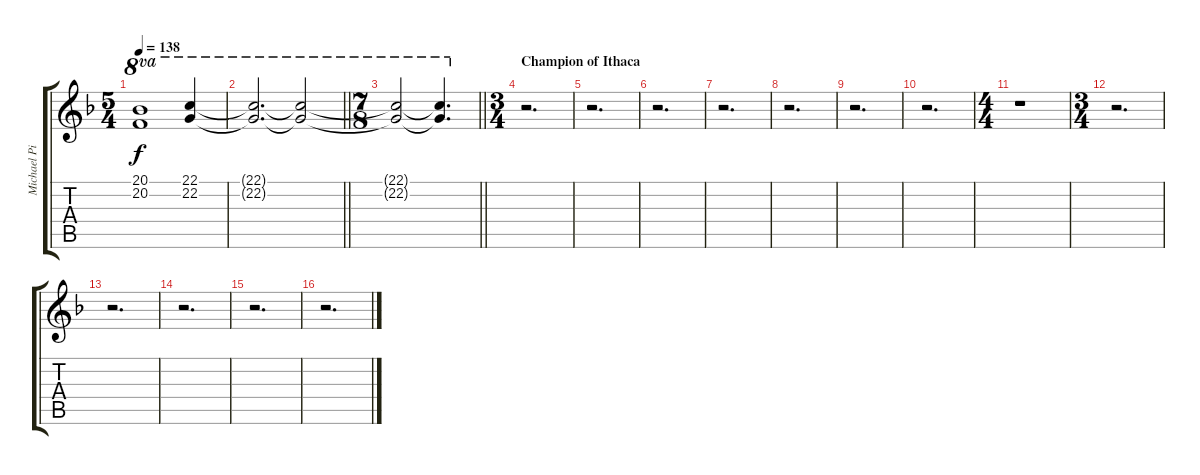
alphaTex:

\track ("Michael Pinnella (keyboard)" "Michael Pi") {instrument stringensemble1}
\staff {score tabs}
\tuning (D4 A3 F3 C3 G2 D2) {hide}
\ts (5 4)
\tempo 138
\clef g2
\ks dminor
(20.1{t} 20.2{t}).1{ot 8va dy f} (22.1 22.2).4{ot 8va} |
\barLineRight lightlight
(22.1{t} 22.2{t}).2{d ot 8va} (22.1{t} 22.2{t}).2{ot 8va} |
\ts (7 8)
\barLineRight lightlight
(22.1{t} 22.2{t}).2{ot 8va} (22.1{t} 22.2{t}).4{d ot 8va} |
\ts (3 4)
\section ("" "Champion of Ithaca")
r.2{d} |
r.2{d} |
r.2{d} |
r.2{d} |
r.2{d} |
r.2{d} |
r.2{d} |
\ts (4 4)
r.1 |
\ts (3 4)
r.2{d} |
r.2{d} |
r.2{d} |
r.2{d} |
r.2{d}
